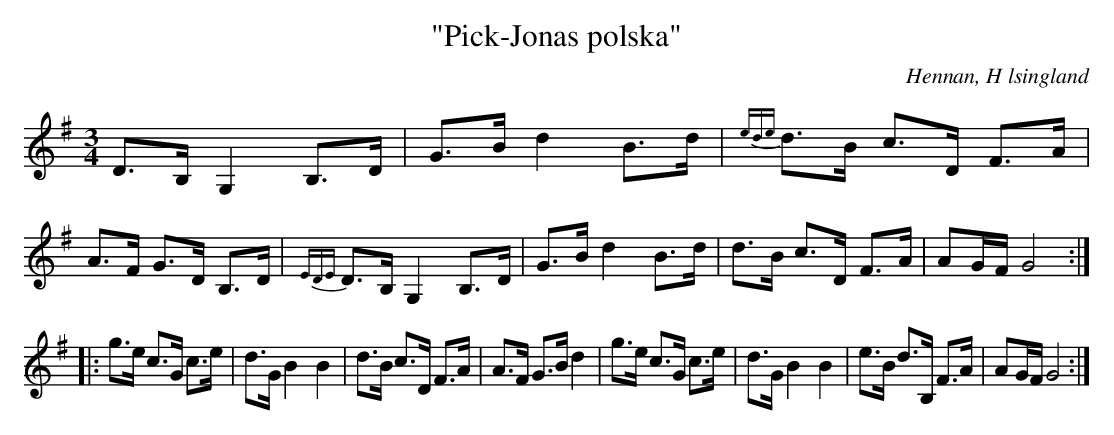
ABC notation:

X:1
T: "Pick-Jonas polska"
O: Hennan, H lsingland
M: 3/4
L: 1/8
K: G
D>B, G,2 B,>D | G>B d2 B>d | {ede}d>B c>D F>A| A>F G>D B,>D|{EDE}D>B, G,2 B,>D|G>B d2 B>d | d>B c>D F>A| AG/F/ G4 :||:
g>e c>G c>e | d>G B2 B2 | d>B c>D F>A|A>F G>B d2|g>e c>G c>e | d>G B2 B2 | e>B d>B, F>A|AG/F/ G4:|]
